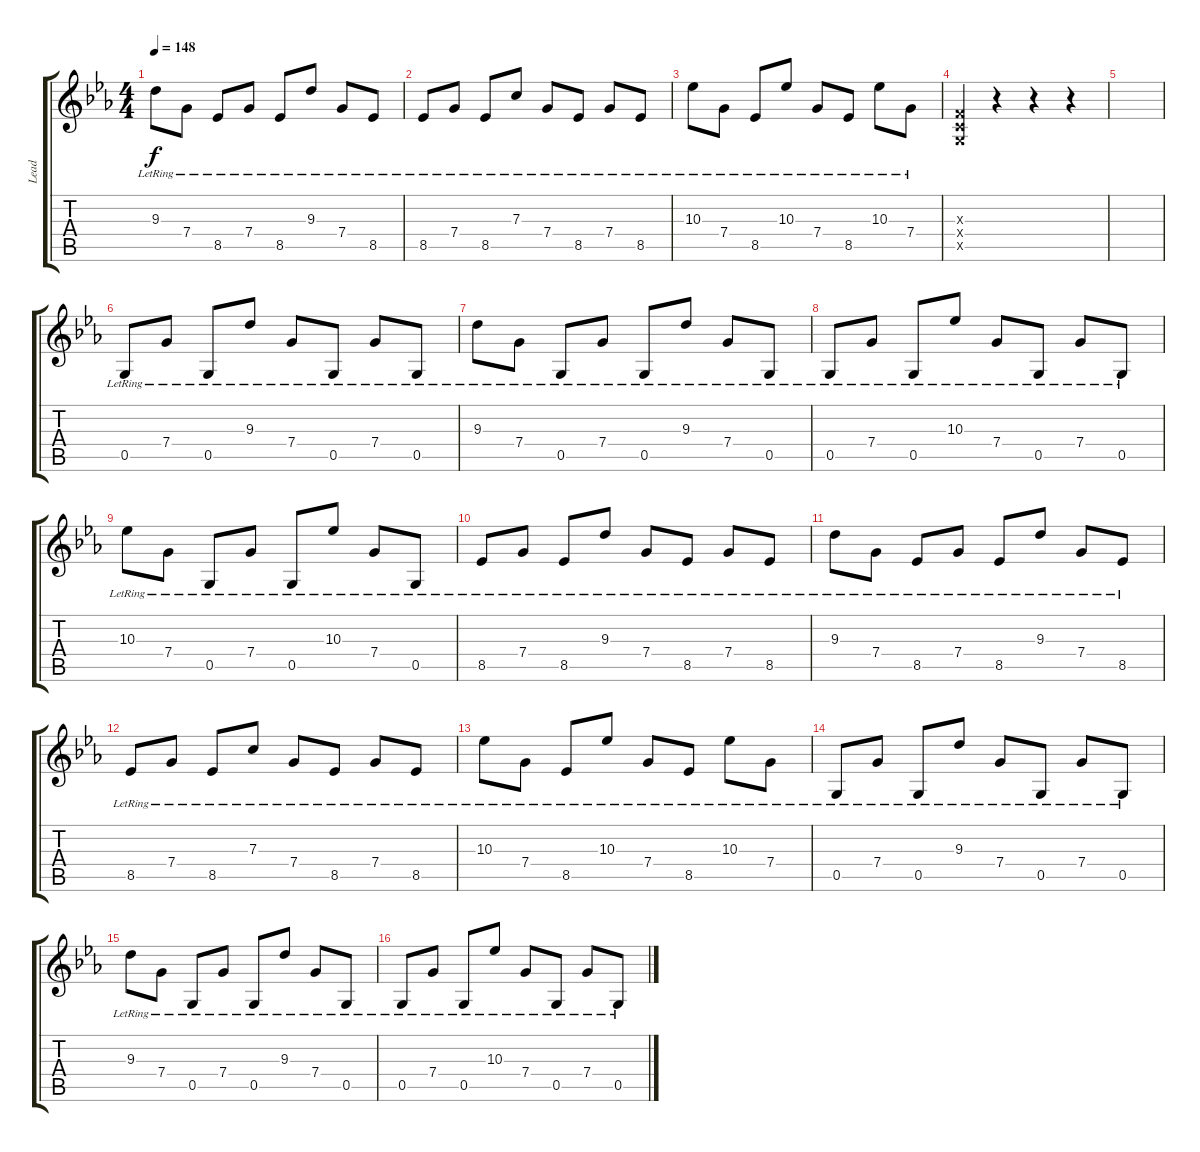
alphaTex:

\track ("Lead" "Lead") {instrument distortionguitar}
\staff {score tabs}
\tuning (D4 A3 F3 C3 G2 C2) {hide}
\ts (4 4)
\tempo 148
\clef g2
\ks cminor
9.3{lr}.8{dy f} 7.4{lr}.8 8.5{lr}.8 7.4{lr}.8 8.5{lr}.8 9.3{lr}.8 7.4{lr}.8 8.5{lr}.8 |
8.5{lr}.8 7.4{lr}.8 8.5{lr}.8 7.3{lr}.8 7.4{lr}.8 8.5{lr}.8 7.4{lr}.8 8.5{lr}.8 |
10.3{lr}.8 7.4{lr}.8 8.5{lr}.8 10.3{lr}.8 7.4{lr}.8 8.5{lr}.8 10.3{lr}.8 7.4{lr}.8 |
(0.3{x} 0.4{x} 0.5{x}).4 r.4 r.4 r.4 |
|
0.5{lr}.8 7.4{lr}.8 0.5{lr}.8 9.3{lr}.8 7.4{lr}.8 0.5{lr}.8 7.4{lr}.8 0.5{lr}.8 |
9.3{lr}.8 7.4{lr}.8 0.5{lr}.8 7.4{lr}.8 0.5{lr}.8 9.3{lr}.8 7.4{lr}.8 0.5{lr}.8 |
0.5{lr}.8 7.4{lr}.8 0.5{lr}.8 10.3{lr}.8 7.4{lr}.8 0.5{lr}.8 7.4{lr}.8 0.5{lr}.8 |
10.3{lr}.8 7.4{lr}.8 0.5{lr}.8 7.4{lr}.8 0.5{lr}.8 10.3{lr}.8 7.4{lr}.8 0.5{lr}.8 |
8.5{lr}.8 7.4{lr}.8 8.5{lr}.8 9.3{lr}.8 7.4{lr}.8 8.5{lr}.8 7.4{lr}.8 8.5{lr}.8 |
9.3{lr}.8 7.4{lr}.8 8.5{lr}.8 7.4{lr}.8 8.5{lr}.8 9.3{lr}.8 7.4{lr}.8 8.5{lr}.8 |
8.5{lr}.8 7.4{lr}.8 8.5{lr}.8 7.3{lr}.8 7.4{lr}.8 8.5{lr}.8 7.4{lr}.8 8.5{lr}.8 |
10.3{lr}.8 7.4{lr}.8 8.5{lr}.8 10.3{lr}.8 7.4{lr}.8 8.5{lr}.8 10.3{lr}.8 7.4{lr}.8 |
0.5{lr}.8 7.4{lr}.8 0.5{lr}.8 9.3{lr}.8 7.4{lr}.8 0.5{lr}.8 7.4{lr}.8 0.5{lr}.8 |
9.3{lr}.8 7.4{lr}.8 0.5{lr}.8 7.4{lr}.8 0.5{lr}.8 9.3{lr}.8 7.4{lr}.8 0.5{lr}.8 |
0.5{lr}.8 7.4{lr}.8 0.5{lr}.8 10.3{lr}.8 7.4{lr}.8 0.5{lr}.8 7.4{lr}.8 0.5{lr}.8
